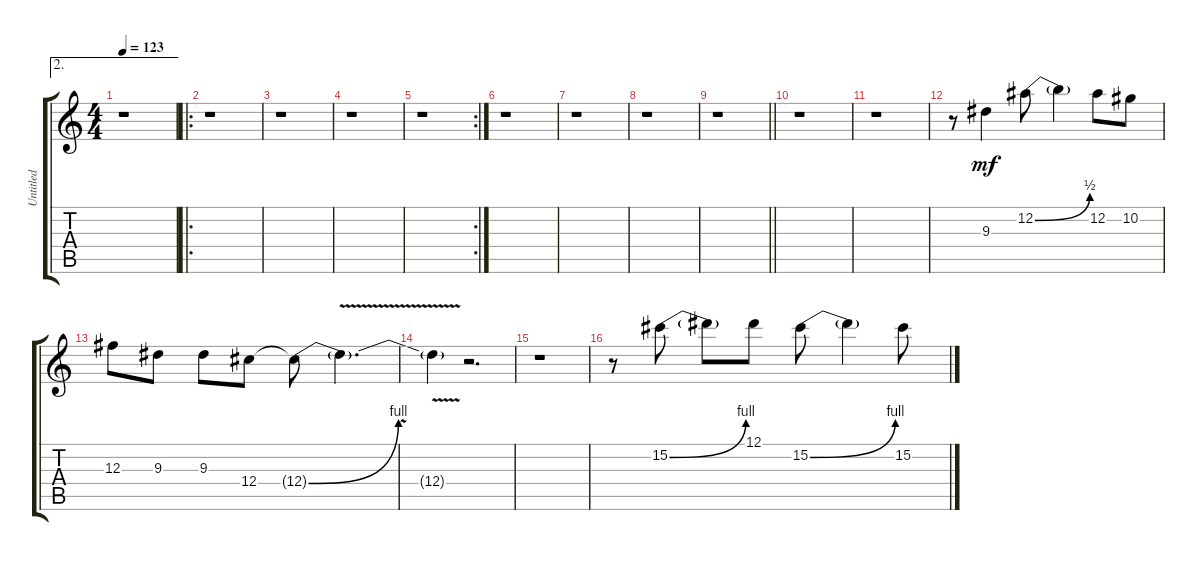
\track ("Untitled" "Untitled") {instrument distortionguitar}
\staff {score tabs}
\tuning (Eb4 Bb3 Gb3 Db3 Ab2 Eb2) {hide}
\ae 2
\ts (4 4)
\tempo 123
\clef g2
\ks c
r.1{dy mf} |
\ro
r.1 |
r.1 |
r.1 |
\rc 2
r.1 |
r.1 |
r.1 |
r.1 |
\barLineRight lightlight
r.1 |
r.1 |
r.1 |
r.8 9.3.4 12.2{be (bend 0 0 60 2)}.8 12.2{t}.4 12.2.8 10.2.8 |
12.3.8 9.3.8 9.3.8 12.4.8 12.4{be (bend 0 0 60 4) t}.8 12.4{v t}.4{d} |
12.4{v t}.4 r.2{d} |
r.1 |
r.8 15.2{be (bend 0 0 60 4)}.8 15.2{t}.8 12.1.8 15.2{be (bend 0 0 60 4)}.8 15.2{t}.4 15.2.8
